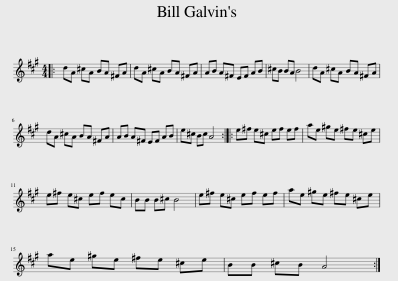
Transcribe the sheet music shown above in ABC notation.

X:1
L:1/8
M:4/4
I:linebreak $
K:A
V:1 treble
V:1
|: dA ^cA BA ^FA | dA ^cA BA ^FA | AB A^F EF AB | ^cB BA B4 | dA ^cA BA ^FA |$ %5
 dA ^cA BA ^FA | AB A^F EF AB | e^c Bc A4 :: e^f e^c ef ef | ae ^ge ^fe ^ce |$ %10
 e^f e^c ef ec | BB B^c B4 | e^f e^c ef ef | ae ^ge ^fe ^ce |$ ae ^ge ^fe ^ce | %15
 BB ^cB A4 :| %16
